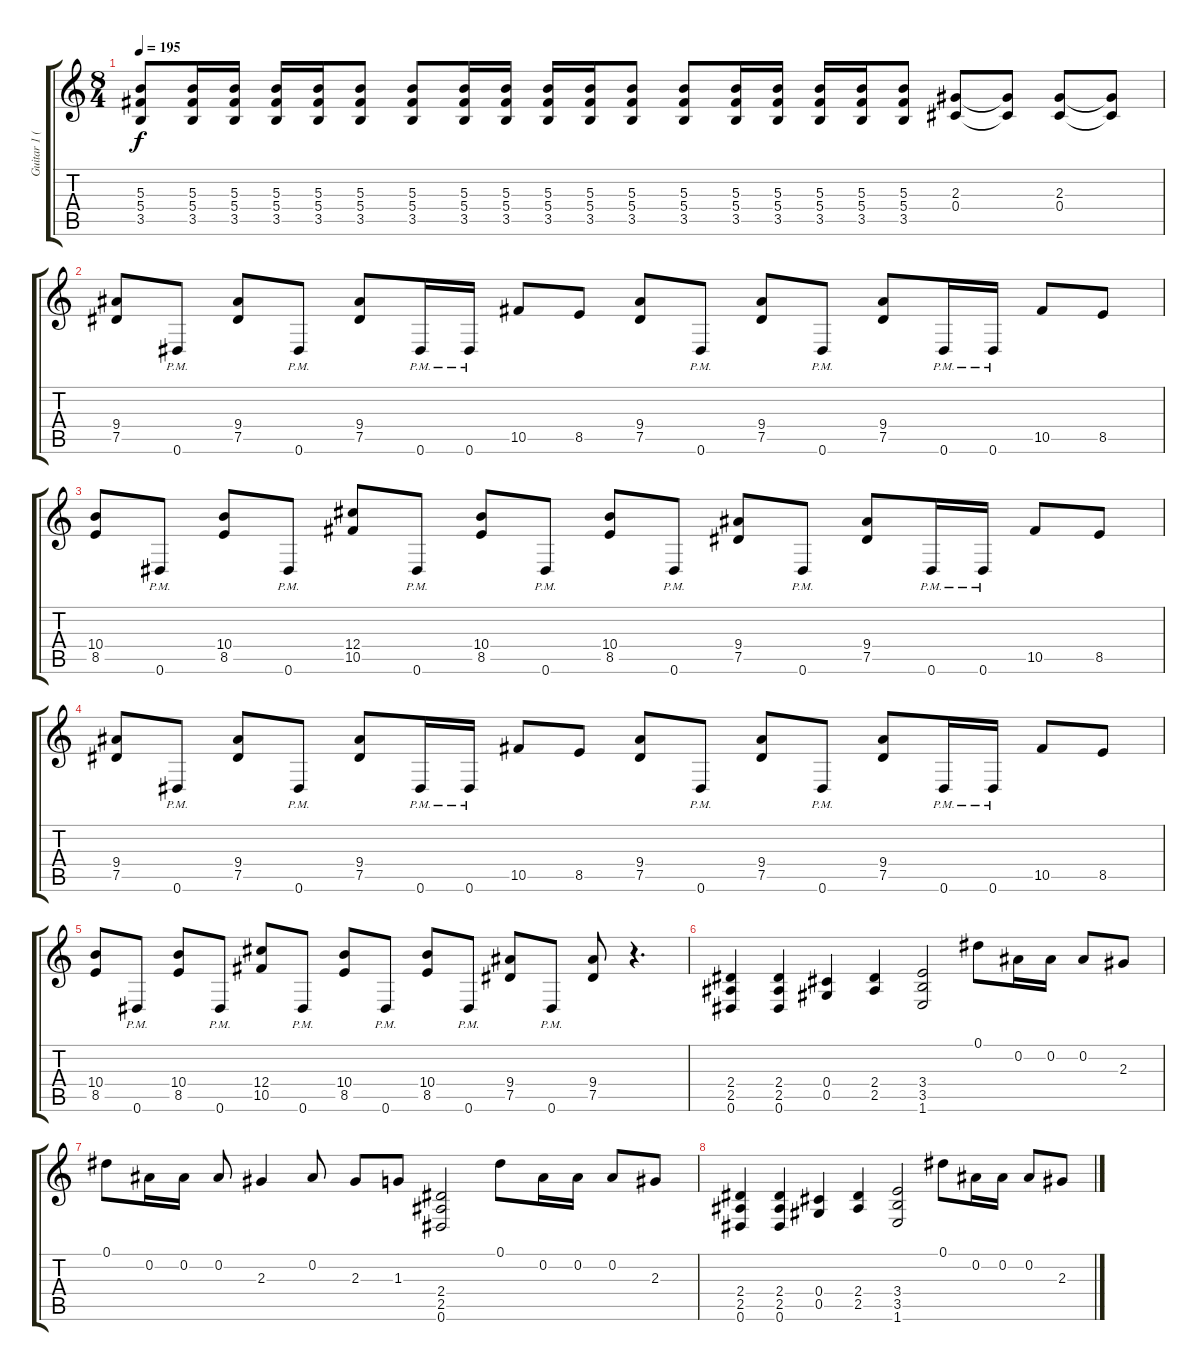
\track ("Guitar 1 (Kai Hansen)" "Guitar 1 (") {instrument distortionguitar}
\staff {score tabs}
\tuning (Eb4 Bb3 Gb3 Db3 Ab2 Eb2) {hide}
\ts (8 4)
\tempo 195
\clef g2
\ks c
(5.3 5.4 3.5).8{dy f} (5.3 5.4 3.5).16 (5.3 5.4 3.5).16 (5.3 5.4 3.5).16 (5.3 5.4 3.5).16 (5.3 5.4 3.5).8 (5.3 5.4 3.5).8 (5.3 5.4 3.5).16 (5.3 5.4 3.5).16 (5.3 5.4 3.5).16 (5.3 5.4 3.5).16 (5.3 5.4 3.5).8 (5.3 5.4 3.5).8 (5.3 5.4 3.5).16 (5.3 5.4 3.5).16 (5.3 5.4 3.5).16 (5.3 5.4 3.5).16 (5.3 5.4 3.5).8 (2.3 0.4).8 (2.3{t} 0.4{t}).8 (2.3 0.4).8 (2.3{t} 0.4{t}).8 |
(9.4 7.5).8 0.6{pm}.8 (9.4 7.5).8 0.6{pm}.8 (9.4 7.5).8 0.6{pm}.16 0.6{pm}.16 10.5.8 8.5.8 (9.4 7.5).8 0.6{pm}.8 (9.4 7.5).8 0.6{pm}.8 (9.4 7.5).8 0.6{pm}.16 0.6{pm}.16 10.5.8 8.5.8 |
(10.4 8.5).8 0.6{pm}.8 (10.4 8.5).8 0.6{pm}.8 (12.4 10.5).8 0.6{pm}.8 (10.4 8.5).8 0.6{pm}.8 (10.4 8.5).8 0.6{pm}.8 (9.4 7.5).8 0.6{pm}.8 (9.4 7.5).8 0.6{pm}.16 0.6{pm}.16 10.5.8 8.5.8 |
(9.4 7.5).8 0.6{pm}.8 (9.4 7.5).8 0.6{pm}.8 (9.4 7.5).8 0.6{pm}.16 0.6{pm}.16 10.5.8 8.5.8 (9.4 7.5).8 0.6{pm}.8 (9.4 7.5).8 0.6{pm}.8 (9.4 7.5).8 0.6{pm}.16 0.6{pm}.16 10.5.8 8.5.8 |
(10.4 8.5).8 0.6{pm}.8 (10.4 8.5).8 0.6{pm}.8 (12.4 10.5).8 0.6{pm}.8 (10.4 8.5).8 0.6{pm}.8 (10.4 8.5).8 0.6{pm}.8 (9.4 7.5).8 0.6{pm}.8 (9.4 7.5).8 r.4{d} |
(2.4 2.5 0.6).4 (2.4 2.5 0.6).4 (0.4 0.5).4 (2.4 2.5).4 (3.4 3.5 1.6).2 0.1.8 0.2.16 0.2.16 0.2.8 2.3.8 |
0.1.8 0.2.16 0.2.16 0.2.8 2.3.4 0.2.8 2.3.8 1.3.8 (2.4 2.5 0.6).2 0.1.8 0.2.16 0.2.16 0.2.8 2.3.8 |
(2.4 2.5 0.6).4 (2.4 2.5 0.6).4 (0.4 0.5).4 (2.4 2.5).4 (3.4 3.5 1.6).2 0.1.8 0.2.16 0.2.16 0.2.8 2.3.8
